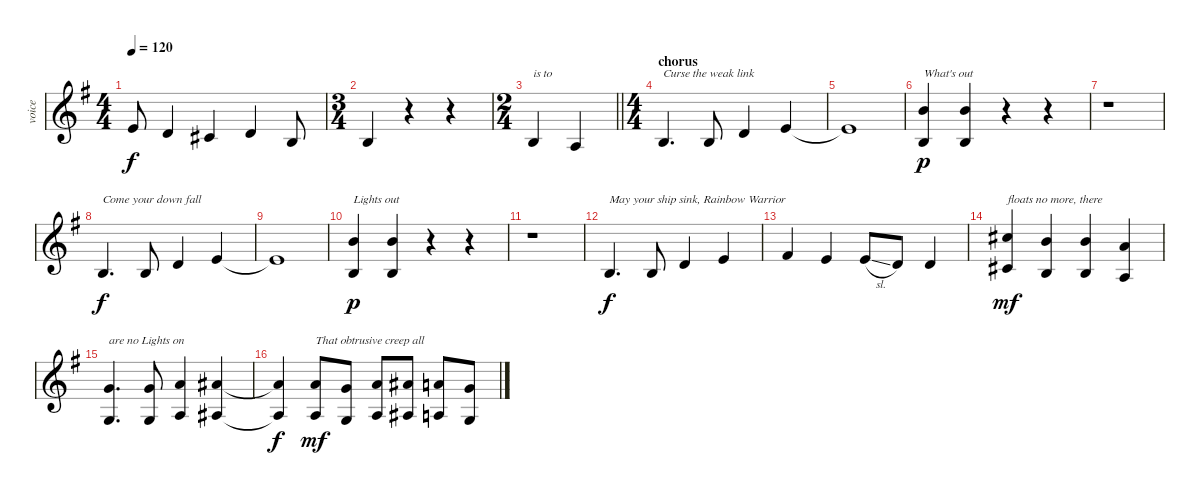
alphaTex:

\track ("voice" "voice") {instrument flute}
\staff {score}
\tuning (E4 B3 G3 D3 A2 E2 B1) {hide}
\ts (4 4)
\tempo 120
\clef g2
\ks g
5.2.8{dy f} 3.2.4 2.2.4 3.2.4 0.2.8 |
\ts (3 4)
0.2.4 r.4 r.4 |
\ts (2 4)
\barLineRight lightlight
4.3.4{txt "is to"} 2.3.4 |
\ts (4 4)
\section ("" "chorus")
4.3.4{d txt "Curse the weak link"} 4.3.8 3.2.4 5.2.4 |
5.2{t}.1 |
(7.1 4.3).4{txt "What's out" dy p} (7.1 4.3).4 r.4 r.4 |
r.1 |
4.3.4{d txt "Come your down fall" dy f} 4.3.8 3.2.4 5.2.4 |
5.2{t}.1 |
(7.1 4.3).4{txt "Lights out" dy p} (7.1 4.3).4 r.4 r.4 |
r.1 |
4.3.4{d txt "May your ship sink, Rainbow Warrior" dy f} 4.3.8 3.2.4 5.2.4 |
7.2.4 5.2.4 5.2{sl}.8 3.2.8 3.2.4 |
(9.1 6.3).4{txt "floats no more, there" dy mf volume 13} (7.1 4.3).4 (7.1 4.3).4 (5.1 2.3).4 |
(3.1 0.3).4{d txt "are no Lights on"} (3.1 0.3).8 (5.1 2.3).4 (6.1 3.3).4 |
(6.1{t} 3.3{t}).4{dy f} (5.1 2.3).8{txt "That obtrusive creep all" dy mf} (3.1 0.3).8 (5.1 2.3).8 (6.1 3.3).8 (5.1 2.3).8 (3.1 0.3).8
